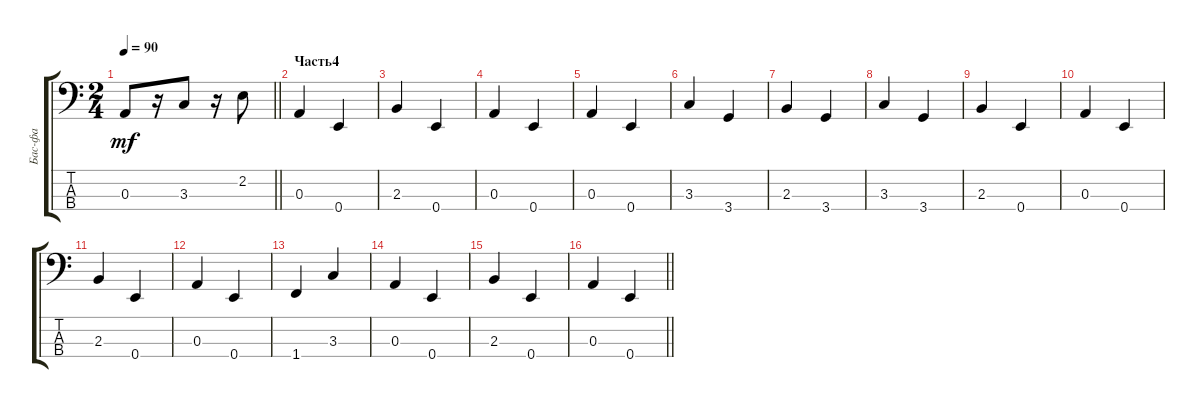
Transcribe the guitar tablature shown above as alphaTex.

\track ("Бас-фа" "Бас-фа") {instrument electricbasspick}
\staff {score tabs}
\tuning (G2 D2 A1 E1) {hide}
\ts (2 4)
\tempo 90
\clef f4
\barLineRight lightlight
\ks c
0.3.8{dy mf} r.16 3.3.8 r.16 2.2.8 |
\section ("" "Часть4")
0.3.4 0.4.4 |
2.3.4 0.4.4 |
0.3.4 0.4.4 |
0.3.4 0.4.4 |
3.3.4 3.4.4 |
2.3.4 3.4.4 |
3.3.4 3.4.4 |
2.3.4 0.4.4 |
0.3.4 0.4.4 |
2.3.4 0.4.4 |
0.3.4 0.4.4 |
1.4.4 3.3.4 |
0.3.4 0.4.4 |
2.3.4 0.4.4 |
\barLineRight lightlight
0.3.4 0.4.4
